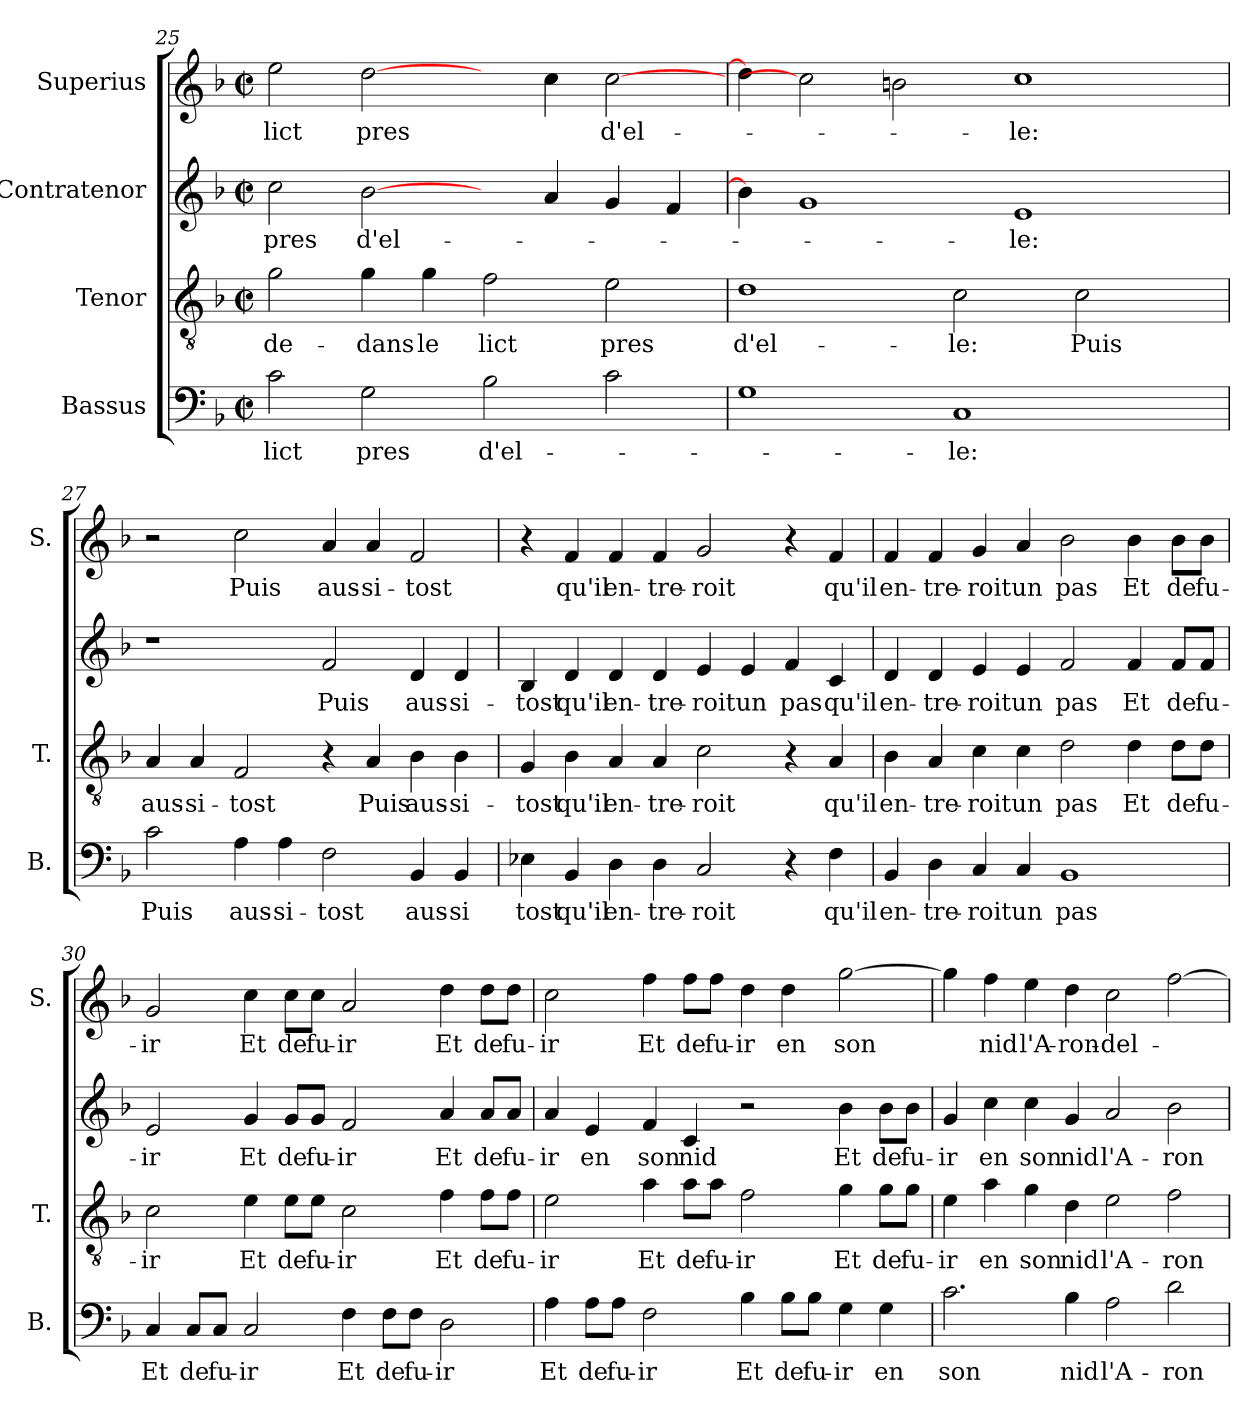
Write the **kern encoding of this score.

**kern	**text	**kern	**text	**kern	**text	**kern	**text
*part4	*part4	*part3	*part3	*part2	*part2	*part1	*part1
*staff4	*staff4	*staff3	*staff3	*staff2	*staff2	*staff1	*staff1
*I"Bassus	*	*I"Tenor	*	*I"Contratenor	*	*I"Superius	*
*I'B.	*	*I'T.	*	*	*	*I'S.	*
*clefF4	*	*clefGv2	*	*clefG2	*	*clefG2	*
*k[b-]	*	*k[b-]	*	*k[b-]	*	*k[b-]	*
*F:	*	*F:	*	*F:	*	*F:	*
*M2/2	*	*M2/2	*	*M2/2	*	*M2/2	*
*met(c|)	*	*met(c|)	*	*met(c|)	*	*met(c|)	*
=25	=25	=25	=25	=25	=25	=25	=25
2c\	lict	2g\	de-	2cc\	pres	2ee\	lict
2G\	pres	4g\	-dans	[2b-\	d'el-	[2dd\	pres
.	.	4g\	le	.	.	.	.
2B-\	d'el-	2f\	lict	4ryy	.	4ryy	.
.	.	.	.	4a/	.	4cc\	.
2c\	.	2e\	pres	4g/	.	[2cc\	d'el-
.	.	.	.	4f/	.	.	.
=26	=26	=26	=26	=26	=26	=26	=26
1G\	.	1d\	d'el-	4b-\]	.	4dd\]	.
.	.	.	.	1g/	.	2cc\]	.
.	.	.	.	.	.	2bn\	.
1C/	-le:	2c\	-le:	.	.	.	.
.	.	.	.	1e/	-le:	1cc\	-le:
.	.	2c\	Puis	.	.	.	.
4ryy	.	4ryy	.	.	.	.	.
=27	=27	=27	=27	=27	=27	=27	=27
2c\	Puis	4A/	aus-	1r	.	2r	.
.	.	4A/	-si-	.	.	.	.
4A\	aus-	2F/	-tost	.	.	2cc\	Puis
4A\	-si-	.	.	.	.	.	.
2F\	-tost	4r	.	2f/	Puis	4a/	aus-
.	.	4A/	Puis	.	.	4a/	-si-
4BB-/	aus-	4B-\	aus-	4d/	aus-	2f/	-tost
4BB-/	-si	4B-\	-si-	4d/	-si-	.	.
!!LO:LB:g=z
=28	=28	=28	=28	=28	=28	=28	=28
4E-X\	tost	4G/	-tost	4B-/	-tost	4r	.
4BB-/	qu'il	4B-\	qu'il	4d/	qu'il	4f/	qu'il
4D\	en-	4A/	en-	4d/	en-	4f/	en-
4D\	-tre-	4A/	-tre-	4d/	-tre-	4f/	-tre-
2C/	-roit	2c\	-roit	4e/	-roit	2g/	-roit
.	.	.	.	4e/	un	.	.
4r	.	4r	.	4f/	pas	4r	.
4F\	qu'il	4A/	qu'il	4c/	qu'il	4f/	qu'il
=29	=29	=29	=29	=29	=29	=29	=29
4BB-/	en-	4B-\	en-	4d/	en-	4f/	en-
4D\	-tre-	4A/	-tre-	4d/	-tre-	4f/	-tre-
4C/	-roit	4c\	-roit	4e/	-roit	4g/	-roit
4C/	un	4c\	un	4e/	un	4a/	un
1BB-/	pas	2d\	pas	2f/	pas	2b-\	pas
.	.	4d\	Et	4f/	Et	4b-\	Et
.	.	8d\L	de	8f/L	de	8b-\L	de
.	.	8d\J	fu-	8f/J	fu-	8b-\J	fu-
=30	=30	=30	=30	=30	=30	=30	=30
4C/	Et	2c\	-ir	2e/	-ir	2g/	-ir
8C/L	de	.	.	.	.	.	.
8C/J	fu-	.	.	.	.	.	.
2C/	-ir	4e\	Et	4g/	Et	4cc\	Et
.	.	8e\L	de	8g/L	de	8cc\L	de
.	.	8e\J	fu-	8g/J	fu-	8cc\J	fu-
4F\	Et	2c\	-ir	2f/	-ir	2a/	-ir
8F\L	de	.	.	.	.	.	.
8F\J	fu-	.	.	.	.	.	.
2D\	-ir	4f\	Et	4a/	Et	4dd\	Et
.	.	8f\L	de	8a/L	de	8dd\L	de
.	.	8f\J	fu-	8a/J	fu-	8dd\J	fu-
!!LO:LB:g=z
=31	=31	=31	=31	=31	=31	=31	=31
4A\	Et	2e\	-ir	4a/	-ir	2cc\	-ir
8A\L	de	.	.	4e/	en	.	.
8A\J	fu-	.	.	.	.	.	.
2F\	-ir	4a\	Et	4f/	son	4ff\	Et
.	.	8a\L	de	4c/	nid	8ff\L	de
.	.	8a\J	fu-	.	.	8ff\J	fu-
4B-\	Et	2f\	-ir	2r	.	4dd\	-ir
8B-\L	de	.	.	.	.	4dd\	en
8B-\J	fu-	.	.	.	.	.	.
4G\	-ir	4g\	Et	4b-\	Et	[2gg\	son
4G\	en	8g\L	de	8b-\L	de	.	.
.	.	8g\J	fu-	8b-\J	fu-	.	.
=32	=32	=32	=32	=32	=32	=32	=32
2.c\	son	4e\	-ir	4g/	-ir	4gg\]	.
.	.	4a\	en	4cc\	en	4ff\	nid
.	.	4g\	son	4cc\	son	4ee\	l'A-
4B-\	nid	4d\	nid	4g/	nid	4dd\	-ron-
2A\	l'A-	2e\	l'A-	2a/	l'A-	2cc\	-del-
2d\	-ron-	2f\	-ron-	2b-\	-ron-	[2ff\	.
=	=	=	=	=	=	=	=
*-	*-	*-	*-	*-	*-	*-	*-
